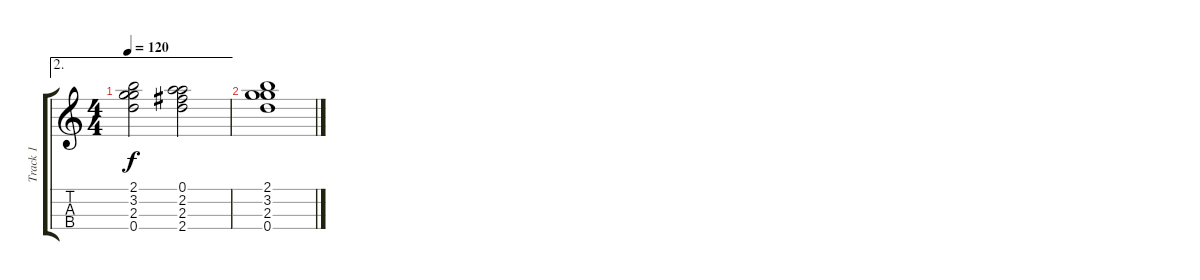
\track ("Track 1" "Track 1") {instrument acousticguitarsteel}
\staff {score tabs}
\tuning (A4 E4 C4 G4) {hide}
\ae 2
\ts (4 4)
\tempo 120
\clef g2
\ks c
(2.1 3.2 2.3 0.4).2{dy f} (0.1 2.2 2.3 2.4).2 |
(2.1 3.2 2.3 0.4).1
